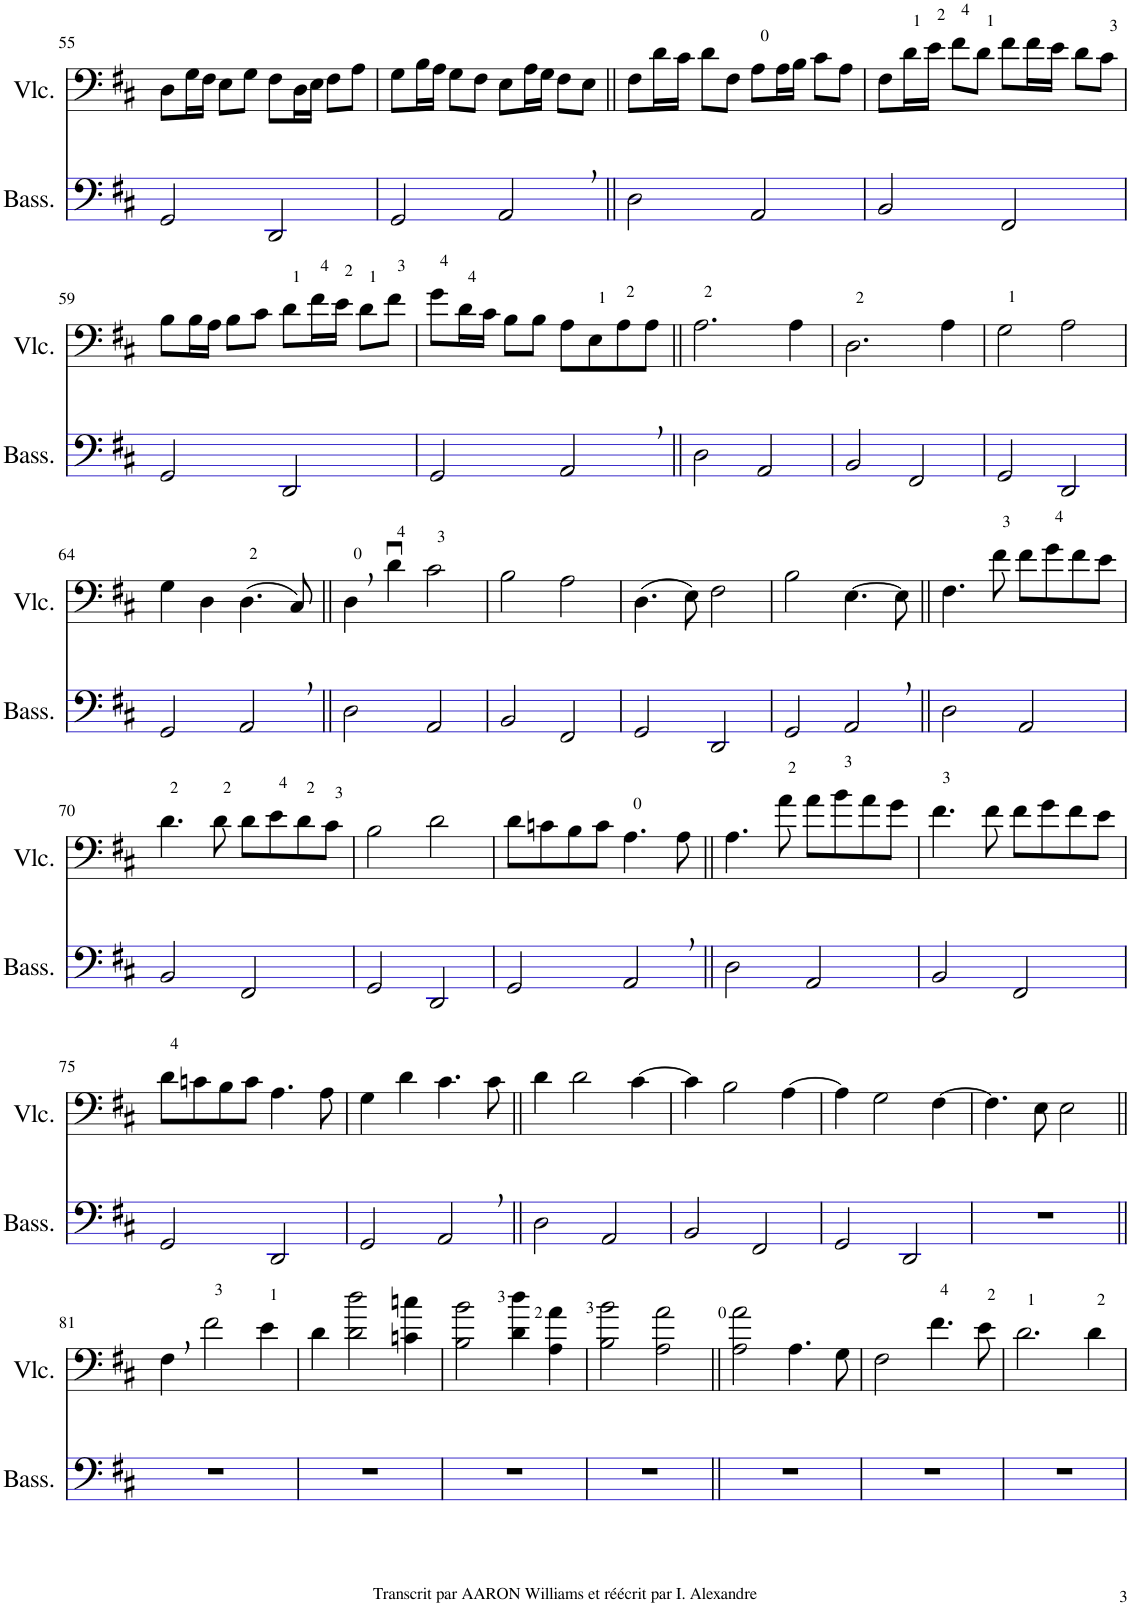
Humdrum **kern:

**kern	**kern
*part2	*part1
*staff2	*staff1
*I"Basse (Cello IV)	*I"Cello I, II, III
*I'Bass.	*
!!LO:PB:g=z
*clefF4	*clefF4
*k[f#c#]	*k[f#c#]
*M4/4	*M4/4
=55	=55
2GG/	8D\L
.	16G\L
.	16F#\JJ
.	8E\L
.	8G\J
2DD/	8F#\L
.	16D\L
.	16E\JJ
.	8F#\L
.	8A\J
=56	=56
2GG/	8G\L
.	16B\L
.	16A\JJ
.	8G\L
.	8F#\J
2AA,/	8E\L
.	16A\L
.	16G\JJ
.	8F#\L
.	8E\J
=57||	=57||
2D\	8F#\L
.	16d\L
.	16c#\JJ
.	8d\L
.	8F#\J
2AA/	8A\L
.	16A\L
.	16B\JJ
.	8c#\L
.	8A\J
=58	=58
2BB/	8F#\L
.	16d\L
.	16e\JJ
.	8f#\L
.	8d\J
2FF#/	8f#\L
.	16f#\L
.	16e\JJ
.	8d\L
.	8c#\J
!!LO:LB:g=z
=59	=59
2GG/	8B\L
.	16B\L
.	16A\JJ
.	8B\L
.	8c#\J
2DD/	8d\L
.	16f#\L
.	16e\JJ
.	8d\L
.	8f#\J
=60	=60
2GG/	8g\L
.	16d\L
.	16c#\JJ
.	8B\L
.	8B\J
2AA,/	8A\L
.	8E\
.	8A\
.	8A\J
=61||	=61||
2D\	2.A\
2AA/	.
.	4A\
=62	=62
2BB/	2.D\
2FF#/	.
.	4A\
=63	=63
2GG/	2G\
2DD/	2A\
!!LO:LB:g=z
=64	=64
2GG/	4G\
.	4D\
2AA,/	(4.D\
.	8C#/)
=65||	=65||
2D\	4D,\
.	4du\
2AA/	2c#\
=66	=66
2BB/	2B\
2FF#/	2A\
=67	=67
2GG/	(4.D\
.	8E\)
2DD/	2F#\
=68	=68
2GG/	2B\
2AA,/	[4.E\
.	8E\]
=69||	=69||
2D\	4.F#\
.	8f#\
2AA/	8f#\L
.	8g\
.	8f#\
.	8e\J
!!LO:LB:g=z
=70	=70
2BB/	4.d\
.	8d\
2FF#/	8d\L
.	8e\
.	8d\
.	8c#\J
=71	=71
2GG/	2B\
2DD/	2d\
=72	=72
2GG/	8d\L
.	8cn\
.	8B\
.	8c\J
2AA,/	4.A\
.	8A\
=73||	=73||
2D\	4.A\
.	8a\
2AA/	8a\L
.	8b\
.	8a\
.	8g\J
=74	=74
2BB/	4.f#\
.	8f#\
2FF#/	8f#\L
.	8g\
.	8f#\
.	8e\J
!!LO:LB:g=z
=75	=75
2GG/	8d\L
.	8cn\
.	8B\
.	8c\J
2DD/	4.A\
.	8A\
=76	=76
2GG/	4G\
.	4d\
2AA,/	4.c#\
.	8c#\
=77||	=77||
2D\	4d\
.	2d\
2AA/	.
.	[4c#\
=78	=78
2BB/	4c#\]
.	2B\
2FF#/	.
.	[4A\
=79	=79
2GG/	4A\]
.	2G\
2DD/	.
.	[4F#\
=80	=80
1r	4.F#\]
.	8E\
.	2E\
!!LO:LB:g=z
=81||	=81||
1r	4F#,\
.	2f#\
.	4e\
=82	=82
1r	4d\
.	2d\ 2dd\
.	4cn\ 4ccn\
=83	=83
1r	2B\ 2b\
.	4d\ 4dd\
.	4A\ 4a\
=84	=84
1r	2B\ 2b\
.	2A\ 2a\
=85||	=85||
1r	2A\ 2a\
.	4.A\
.	8G\
=86	=86
1r	2F#\
.	4.f#\
.	8e\
=87	=87
1r	2.d\
.	4d\
=	=
*-	*-
